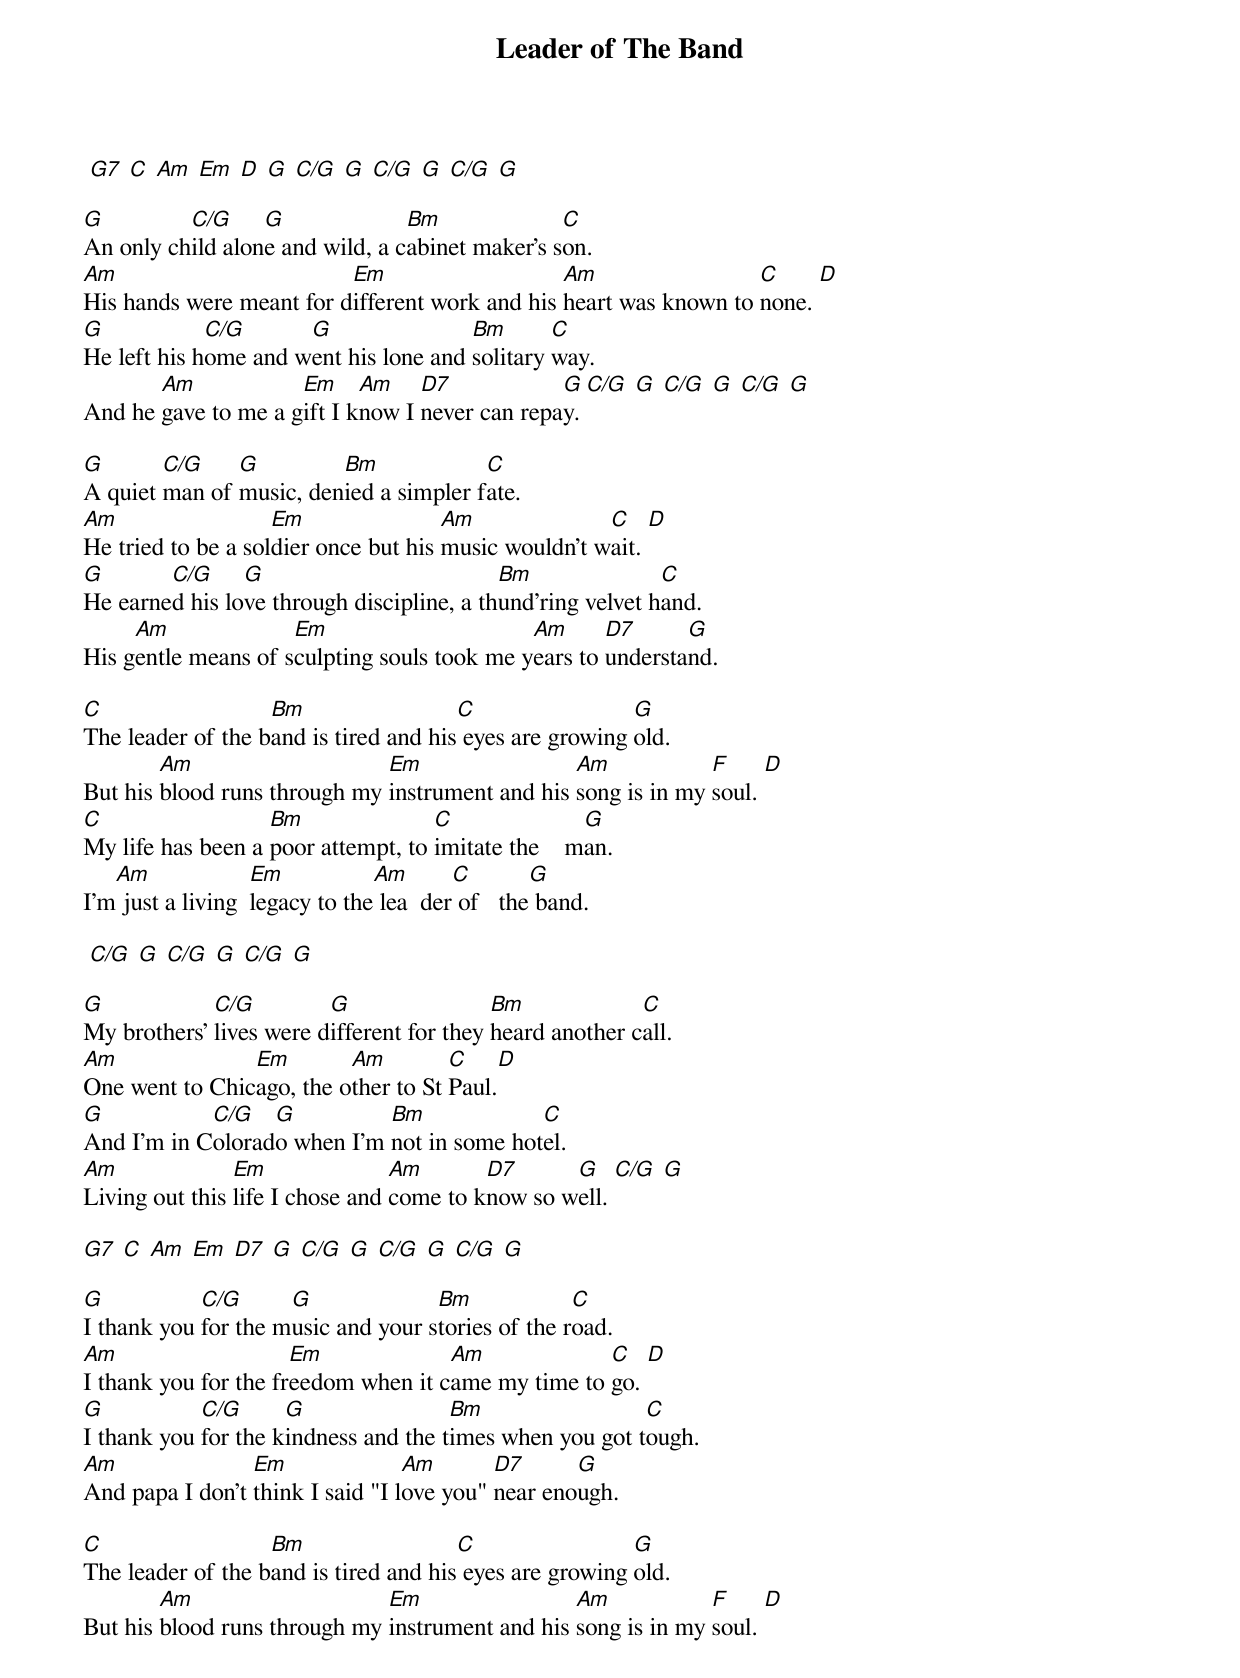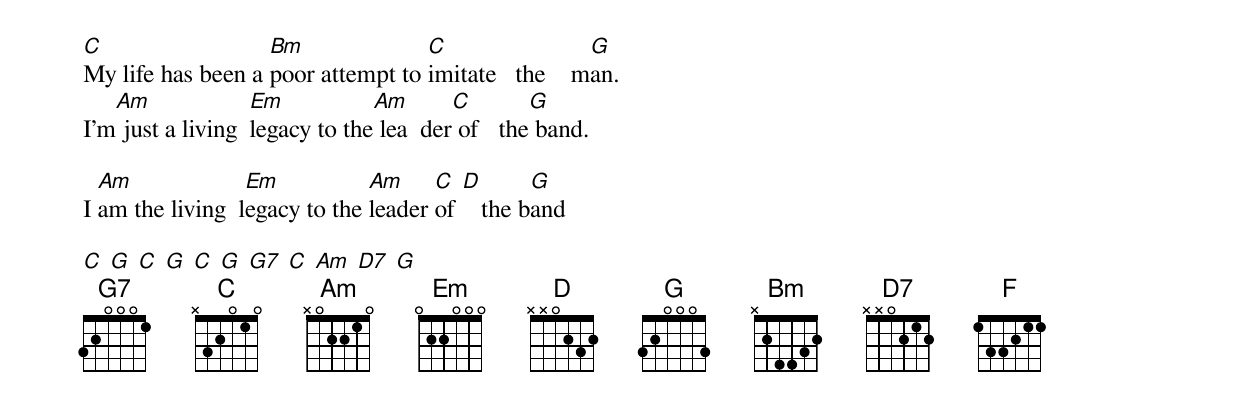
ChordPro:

{title:Leader of The Band}
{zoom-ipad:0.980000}

 [G7] [C] [Am] [Em] [D] [G] [C/G] [G] [C/G] [G] [C/G] [G]

[G]An only ch[C/G]ild alon[G]e and wild, a c[Bm]abinet maker's s[C]on.
[Am]His hands were meant for d[Em]ifferent work and his [Am]heart was known to [C]none. [D]
[G]He left his h[C/G]ome and w[G]ent his lone and [Bm]solitary [C]way.
And he [Am]gave to me a g[Em]ift I k[Am]now I [D7]never can repa[G]y. [C/G] [G] [C/G] [G] [C/G] [G]

[G]A quiet [C/G]man of [G]music, den[Bm]ied a simpler f[C]ate.
[Am]He tried to be a sol[Em]dier once but his [Am]music wouldn't w[C]ait. [D]
[G]He earne[C/G]d his lo[G]ve through discipline, a th[Bm]und'ring velvet h[C]and.
His g[Am]entle means of s[Em]culpting souls took me y[Am]ears to [D7]understa[G]nd.

[C]The leader of the b[Bm]and is tired and his[C] eyes are growing [G]old.
But his [Am]blood runs through my [Em]instrument and his [Am]song is in my [F]soul. [D]
[C]My life has been a [Bm]poor attempt, to [C]imitate the    m[G]an.
I'm[Am] just a living  [Em]legacy to the[Am] lea  der[C] of   the[G] band.

 [C/G] [G] [C/G] [G] [C/G] [G]

[G]My brothers' [C/G]lives were d[G]ifferent for they [Bm]heard another c[C]all.
[Am]One went to Chic[Em]ago, the o[Am]ther to St [C]Paul.[D]
[G]And I'm in C[C/G]olorad[G]o when I'm [Bm]not in some hot[C]el.
[Am]Living out this [Em]life I chose and [Am]come to k[D7]now so w[G]ell. [C/G] [G]

[G7] [C] [Am] [Em] [D7] [G] [C/G] [G] [C/G] [G] [C/G] [G]

[G]I thank you [C/G]for the m[G]usic and your s[Bm]tories of the r[C]oad.
[Am]I thank you for the fr[Em]eedom when it c[Am]ame my time to [C]go. [D]
[G]I thank you [C/G]for the k[G]indness and the t[Bm]imes when you got t[C]ough.
[Am]And papa I don't [Em]think I said "I l[Am]ove you" [D7]near eno[G]ugh.

[C]The leader of the b[Bm]and is tired and his[C] eyes are growing [G]old.
But his [Am]blood runs through my [Em]instrument and his [Am]song is in my [F]soul. [D]
[C]My life has been a [Bm]poor attempt to [C]imitate   the    m[G]an.
I'm[Am] just a living  [Em]legacy to the[Am] lea  der[C] of   the[G] band.

I [Am]am the living  l[Em]egacy to the [Am]leader [C]of [D]   the b[G]and

[C] [G] [C] [G] [C] [G] [G7] [C] [Am] [D7] [G]
